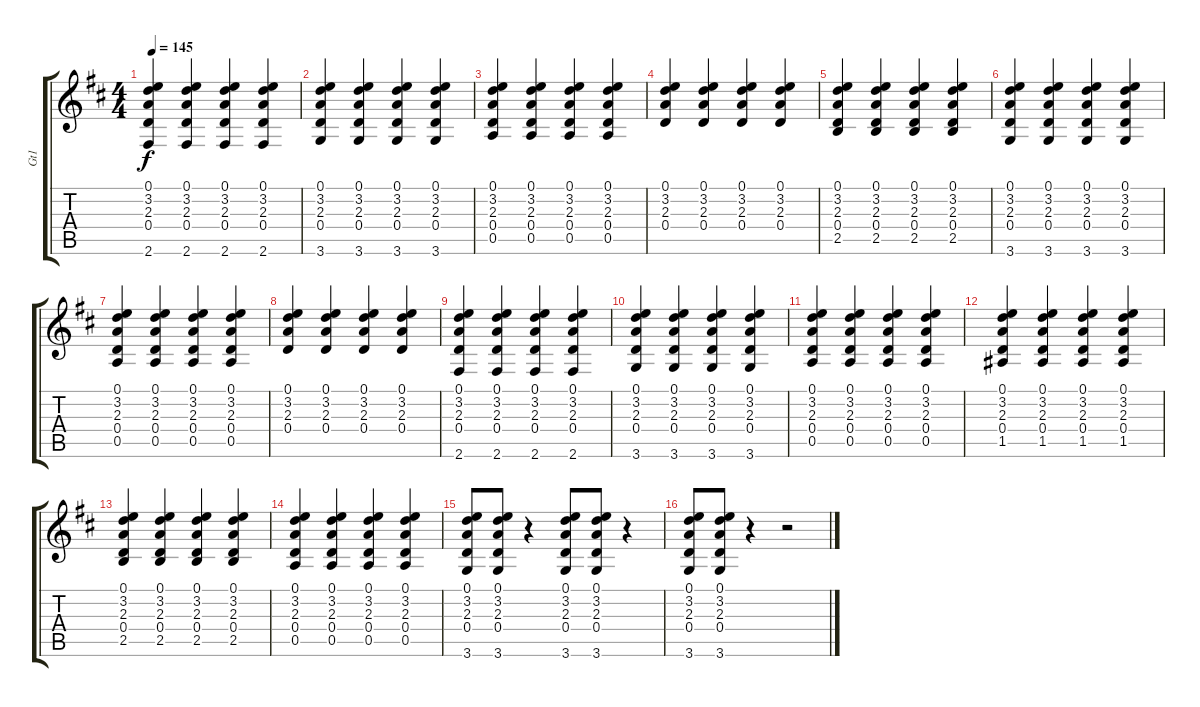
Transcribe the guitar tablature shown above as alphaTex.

\track ("       Gt1          " "       Gt1") {instrument overdrivenguitar}
\staff {score tabs}
\tuning (E4 B3 G3 D3 A2 E2) {hide}
\ts (4 4)
\tempo 145
\clef g2
\ks d
(0.1 3.2 2.3 0.4 2.6).4{dy f} (0.1 3.2 2.3 0.4 2.6).4 (0.1 3.2 2.3 0.4 2.6).4 (0.1 3.2 2.3 0.4 2.6).4 |
(0.1 3.2 2.3 0.4 3.6).4 (0.1 3.2 2.3 0.4 3.6).4 (0.1 3.2 2.3 0.4 3.6).4 (0.1 3.2 2.3 0.4 3.6).4 |
(0.1 3.2 2.3 0.4 0.5).4 (0.1 3.2 2.3 0.4 0.5).4 (0.1 3.2 2.3 0.4 0.5).4 (0.1 3.2 2.3 0.4 0.5).4 |
(0.1 3.2 2.3 0.4).4 (0.1 3.2 2.3 0.4).4 (0.1 3.2 2.3 0.4).4 (0.1 3.2 2.3 0.4).4 |
(0.1 3.2 2.3 0.4 2.5).4 (0.1 3.2 2.3 0.4 2.5).4 (0.1 3.2 2.3 0.4 2.5).4 (0.1 3.2 2.3 0.4 2.5).4 |
(0.1 3.2 2.3 0.4 3.6).4 (0.1 3.2 2.3 0.4 3.6).4 (0.1 3.2 2.3 0.4 3.6).4 (0.1 3.2 2.3 0.4 3.6).4 |
(0.1 3.2 2.3 0.4 0.5).4 (0.1 3.2 2.3 0.4 0.5).4 (0.1 3.2 2.3 0.4 0.5).4 (0.1 3.2 2.3 0.4 0.5).4 |
(0.1 3.2 2.3 0.4).4 (0.1 3.2 2.3 0.4).4 (0.1 3.2 2.3 0.4).4 (0.1 3.2 2.3 0.4).4 |
(0.1 3.2 2.3 0.4 2.6).4 (0.1 3.2 2.3 0.4 2.6).4 (0.1 3.2 2.3 0.4 2.6).4 (0.1 3.2 2.3 0.4 2.6).4 |
(0.1 3.2 2.3 0.4 3.6).4 (0.1 3.2 2.3 0.4 3.6).4 (0.1 3.2 2.3 0.4 3.6).4 (0.1 3.2 2.3 0.4 3.6).4 |
(0.1 3.2 2.3 0.4 0.5).4 (0.1 3.2 2.3 0.4 0.5).4 (0.1 3.2 2.3 0.4 0.5).4 (0.1 3.2 2.3 0.4 0.5).4 |
(0.1 3.2 2.3 0.4 1.5).4 (0.1 3.2 2.3 0.4 1.5).4 (0.1 3.2 2.3 0.4 1.5).4 (0.1 3.2 2.3 0.4 1.5).4 |
(0.1 3.2 2.3 0.4 2.5).4 (0.1 3.2 2.3 0.4 2.5).4 (0.1 3.2 2.3 0.4 2.5).4 (0.1 3.2 2.3 0.4 2.5).4 |
(0.1 3.2 2.3 0.4 0.5).4 (0.1 3.2 2.3 0.4 0.5).4 (0.1 3.2 2.3 0.4 0.5).4 (0.1 3.2 2.3 0.4 0.5).4 |
(0.1 3.2 2.3 0.4 3.6).8 (0.1 3.2 2.3 0.4 3.6).8 r.4 (0.1 3.2 2.3 0.4 3.6).8 (0.1 3.2 2.3 0.4 3.6).8 r.4 |
(0.1 3.2 2.3 0.4 3.6).8 (0.1 3.2 2.3 0.4 3.6).8 r.4 r.2
